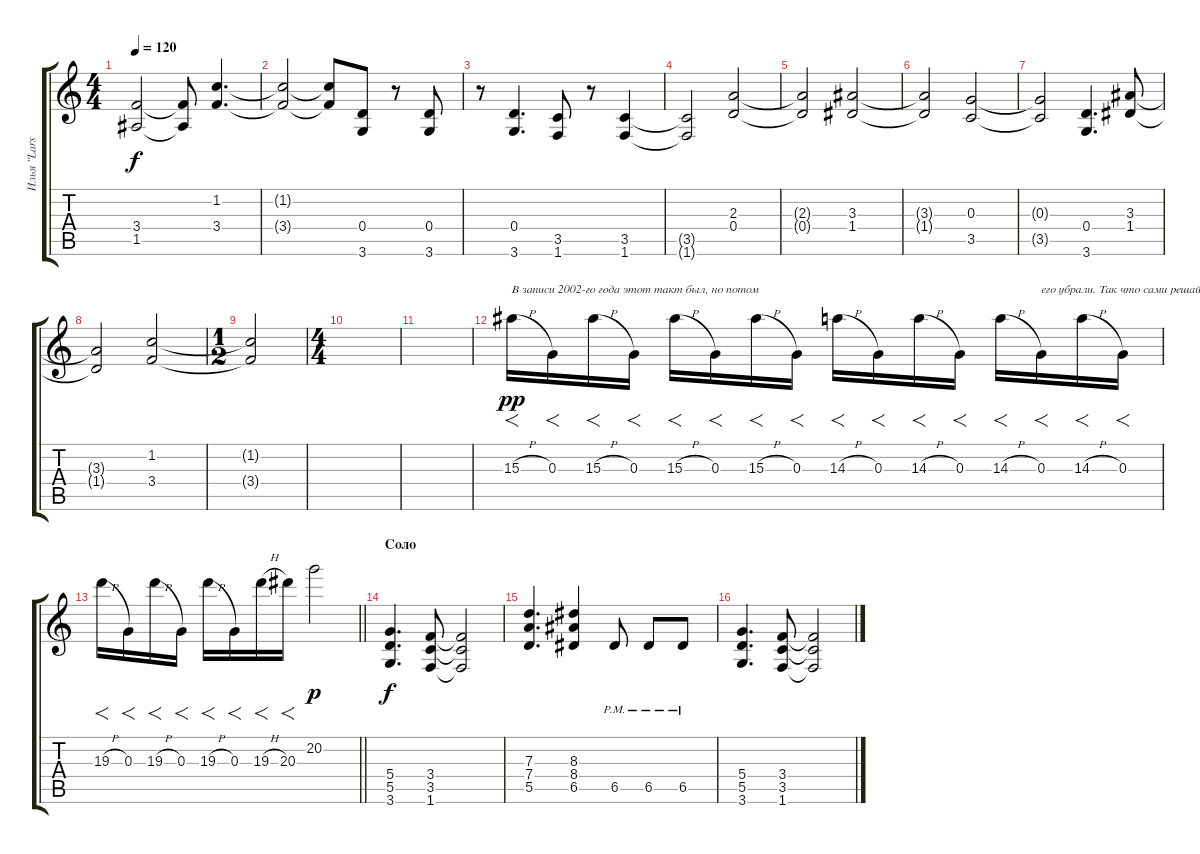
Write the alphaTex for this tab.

\track ("Илья \"Lars\" Мамонтов       (Гитара)" "Илья \"Lars") {instrument acousticguitarsteel}
\staff {score tabs}
\tuning (E4 B3 G3 D3 A2 E2) {hide}
\ts (4 4)
\tempo 120
\clef g2
\ks c
(3.4{t} 1.5{t}).2{dy f} (3.4{t} 1.5{t}).8 (1.2 3.4).4{d} |
(1.2{t} 3.4{t}).2 (1.2{t} 3.4{t}).8 (0.4 3.6).8 r.8 (0.4 3.6).8 |
r.8 (0.4 3.6).4{d} (3.5 1.6).8 r.8 (3.5 1.6).4 |
(3.5{t} 1.6{t}).2 (2.3 0.4).2 |
(2.3{t} 0.4{t}).2 (3.3 1.4).2 |
(3.3{t} 1.4{t}).2 (0.3 3.5).2 |
(0.3{t} 3.5{t}).2 (0.4 3.6).4{d} (3.3 1.4).8 |
(3.3{t} 1.4{t}).2 (1.2 3.4).2{volume 0} |
\ts (1 2)
(1.2{t} 3.4{t}).2 |
\ts (4 4)
|
|
15.3{h}.16{f txt "В записи 2002-го года этот такт был, но потом" dy pp volume 14} 0.3.16{f} 15.3{h}.16{f} 0.3.16{f} 15.3{h}.16{f} 0.3.16{f} 15.3{h}.16{f} 0.3.16{f} 14.3{h}.16{f} 0.3.16{f} 14.3{h}.16{f} 0.3.16{f} 14.3{h}.16{f} 0.3.16{f txt "его убрали. Так что сами решайте что играть."} 14.3{h}.16{f} 0.3.16{f} |
\barLineRight lightlight
19.3{h}.16{f} 0.3.16{f} 19.3{h}.16{f} 0.3.16{f} 19.3{h}.16{f} 0.3.16{f} 19.3{h}.16{f} 20.3.16{f} 20.2.2{dy p} |
\section ("" "Соло")
(5.4 5.5 3.6).4{d dy f} (3.4 3.5 1.6).8 (3.4{t} 3.5{t} 1.6{t}).2 |
(7.3 7.4 5.5).4{d} (8.3 8.4 6.5).4 6.5{pm}.8 6.5{pm}.8 6.5{pm}.8 |
(5.4 5.5 3.6).4{d} (3.4 3.5 1.6).8 (3.4{t} 3.5{t} 1.6{t}).2
